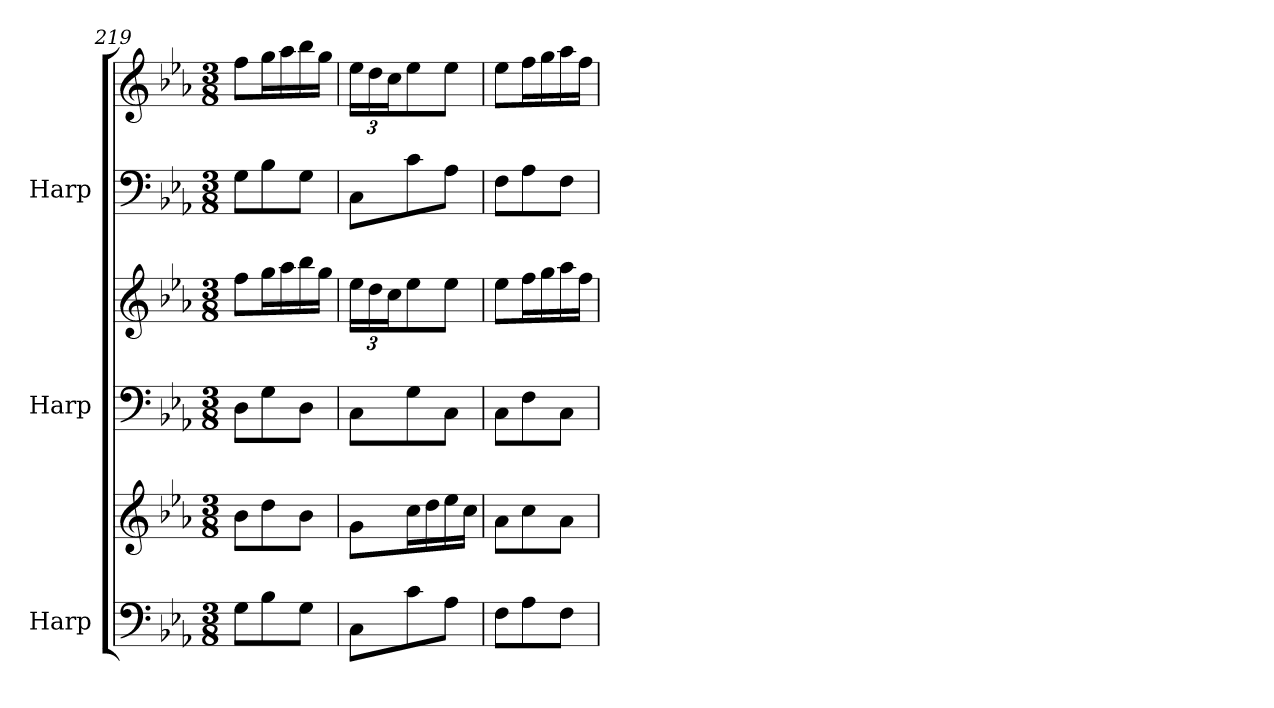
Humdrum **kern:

**kern	**kern	**kern	**kern	**kern	**kern
*part3	*part3	*part2	*part2	*part1	*part1
*staff6	*staff5	*staff4	*staff3	*staff2	*staff1
*I"Harp	*	*I"Harp	*	*I"Harp	*
*I'Hp	*	*I'Hp	*	*I'Hp	*
!!LO:LB:g=z
*clefF4	*clefG2	*clefF4	*clefG2	*clefF4	*clefG2
*k[b-e-a-]	*k[b-e-a-]	*k[b-e-a-]	*k[b-e-a-]	*k[b-e-a-]	*k[b-e-a-]
*M3/8	*M3/8	*M3/8	*M3/8	*M3/8	*M3/8
=219	=219	=219	=219	=219	=219
8G\L	8b-\L	8D\L	8ff\L	8G\L	8ff\L
8B-\	8dd\	8G\	16gg\L	8B-\	16gg\L
.	.	.	16aa-\	.	16aa-\
8G\J	8b-\J	8D\J	16bb-\	8G\J	16bb-\
.	.	.	16gg\JJ	.	16gg\JJ
=220	=220	=220	=220	=220	=220
*	*	*	*Xbrackettup	*	*Xbrackettup
8C\L	8g\L	8C\L	24ee-\LL	8C\L	24ee-\LL
.	.	.	24dd\	.	24dd\
.	.	.	24cc\J	.	24cc\J
8c\	16cc\L	8G\	8ee-\	8c\	8ee-\
.	16dd\	.	.	.	.
8A-\J	16ee-\	8C\J	8ee-\J	8A-\J	8ee-\J
.	16cc\JJ	.	.	.	.
=221	=221	=221	=221	=221	=221
8F\L	8a-\L	8C\L	8ee-\L	8F\L	8ee-\L
8A-\	8cc\	8F\	16ff\L	8A-\	16ff\L
.	.	.	16gg\	.	16gg\
8F\J	8a-\J	8C\J	16aa-\	8F\J	16aa-\
.	.	.	16ff\JJ	.	16ff\JJ
=	=	=	=	=	=
*-	*-	*-	*-	*-	*-
